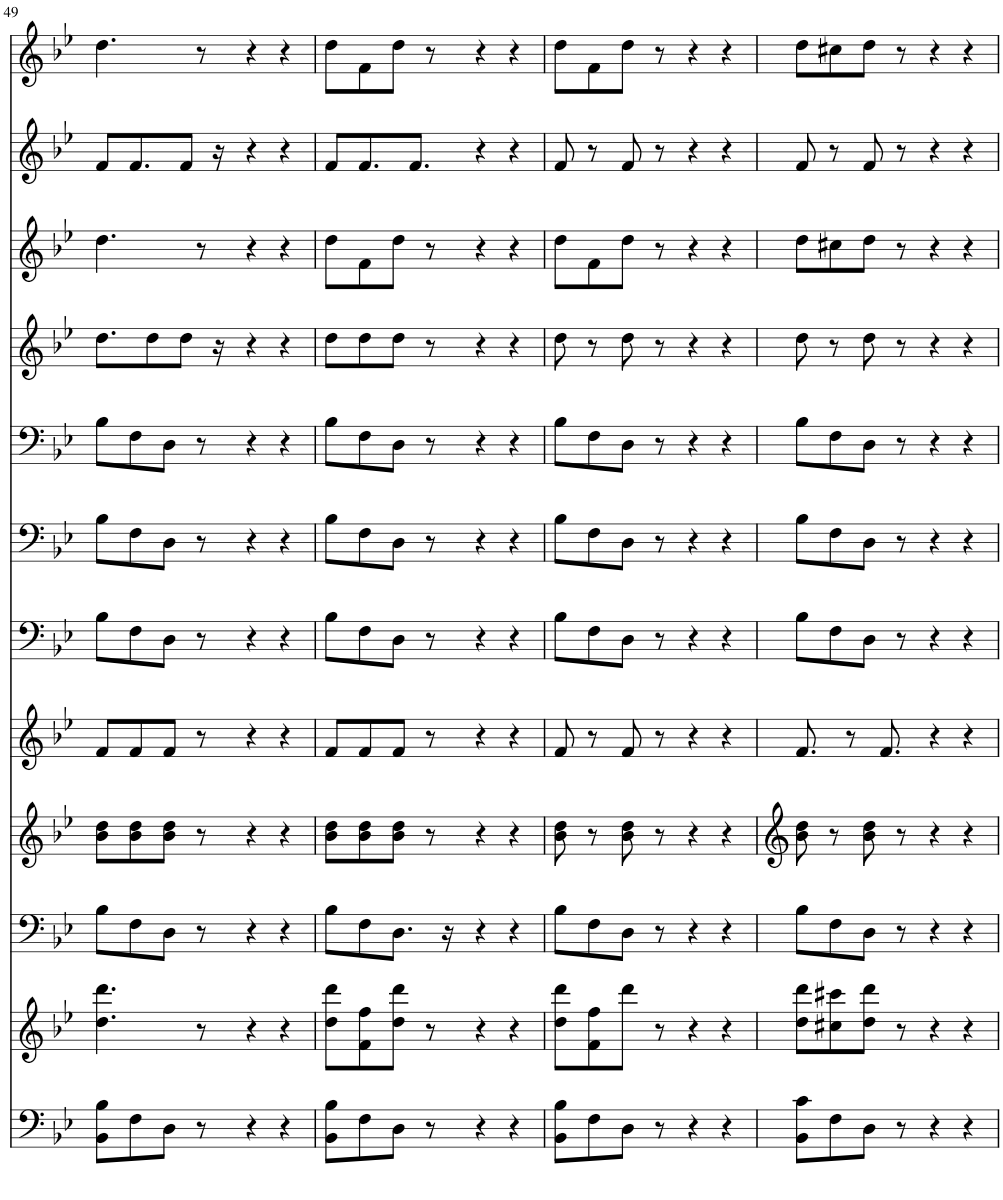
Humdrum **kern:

**kern	**kern	**kern	**kern	**kern	**kern	**kern	**kern	**kern	**kern	**kern	**kern
*part12	*part11	*part10	*part9	*part8	*part7	*part6	*part5	*part4	*part3	*part2	*part1
*staff12	*staff11	*staff10	*staff9	*staff8	*staff7	*staff6	*staff5	*staff4	*staff3	*staff2	*staff1
*I"Piano	*I"Piano	*I"Piano	*I"Piano	*I"Piano	*I"Piano	*I"Piano	*I"Piano	*I"Piano	*I"Piano	*I"Piano	*I"Piano
*I'Pno	*I'Pno	*I'Pno	*I'Pno	*I'Pno	*I'Pno	*I'Pno	*I'Pno	*I'Pno	*I'Pno	*I'Pno	*I'Pno
!!LO:PB:g=z
*clefF4	*clefG2	*clefF4	*clefG2	*clefG2	*clefF4	*clefF4	*clefF4	*clefG1	*clefG2	*clefG2	*clefG2
*k[b-e-]	*k[b-e-]	*k[b-e-]	*k[b-e-]	*k[b-e-]	*k[b-e-]	*k[b-e-]	*k[b-e-]	*k[b-e-]	*k[b-e-]	*k[b-e-]	*k[b-e-]
=49	=49	=49	=49	=49	=49	=49	=49	=49	=49	=49	=49
8BB-\ 8B-\L	4.dd\ 4.ddd\	8B-\L	8b-\ 8dd\L	8f/L	8B-\L	8B-\L	8B-\L	8.dd\L	4.dd\	8f/L	4.dd\
8F\	.	8F\	8b-\ 8dd\	8f/	8F\	8F\	8F\	.	.	8.f/	.
.	.	.	.	.	.	.	.	8dd\	.	.	.
8D\J	.	8D\J	8b-\ 8dd\J	8f/J	8D\J	8D\J	8D\J	.	.	.	.
.	.	.	.	.	.	.	.	8dd\J	.	8f/J	.
8r	8r	8r	8r	8r	8r	8r	8r	.	8r	.	8r
.	.	.	.	.	.	.	.	16r	.	16r	.
4r	4r	4r	4r	4r	4r	4r	4r	4r	4r	4r	4r
4r	4r	4r	4r	4r	4r	4r	4r	4r	4r	4r	4r
=50	=50	=50	=50	=50	=50	=50	=50	=50	=50	=50	=50
8BB-\ 8B-\L	8dd\ 8ddd\L	8B-\L	8b-\ 8dd\L	8f/L	8B-\L	8B-\L	8B-\L	8dd\L	8dd\L	8f/L	8dd\L
8F\	8f\ 8ff\	8F\	8b-\ 8dd\	8f/	8F\	8F\	8F\	8dd\	8f\	8.f/	8f\
8D\J	8dd\ 8ddd\J	8.D\J	8b-\ 8dd\J	8f/J	8D\J	8D\J	8D\J	8dd\J	8dd\J	.	8dd\J
.	.	.	.	.	.	.	.	.	.	8.f/J	.
8r	8r	.	8r	8r	8r	8r	8r	8r	8r	.	8r
.	.	16r	.	.	.	.	.	.	.	.	.
4r	4r	4r	4r	4r	4r	4r	4r	4r	4r	4r	4r
4r	4r	4r	4r	4r	4r	4r	4r	4r	4r	4r	4r
=51	=51	=51	=51	=51	=51	=51	=51	=51	=51	=51	=51
8BB-\ 8B-\L	8dd\ 8ddd\L	8B-\L	8b-\ 8dd\	8f/	8B-\L	8B-\L	8B-\L	8dd\	8dd\L	8f/	8dd\L
8F\	8f\ 8ff\	8F\	8r	8r	8F\	8F\	8F\	8r	8f\	8r	8f\
8D\J	8ddd\J	8D\J	8b-\ 8dd\	8f/	8D\J	8D\J	8D\J	8dd\	8dd\J	8f/	8dd\J
8r	8r	8r	8r	8r	8r	8r	8r	8r	8r	8r	8r
4r	4r	4r	4r	4r	4r	4r	4r	4r	4r	4r	4r
4r	4r	4r	4r	4r	4r	4r	4r	4r	4r	4r	4r
=52	=52	=52	=52	=52	=52	=52	=52	=52	=52	=52	=52
8BB-\ 8c\L	8dd\ 8ddd\L	8B-\L	8b-\ 8dd\	8.f/	8B-\L	8B-\L	8B-\L	8dd\	8dd\L	8f/	8dd\L
8F\	8cc#X\ 8ccc#X\	8F\	8r	.	8F\	8F\	8F\	8r	8cc#X\	8r	8cc#X\
.	.	.	.	8r	.	.	.	.	.	.	.
8D\J	8dd\ 8ddd\J	8D\J	8b-\ 8dd\	.	8D\J	8D\J	8D\J	8dd\	8dd\J	8f/	8dd\J
.	.	.	.	8.f/	.	.	.	.	.	.	.
8r	8r	8r	8r	.	8r	8r	8r	8r	8r	8r	8r
4r	4r	4r	4r	4r	4r	4r	4r	4r	4r	4r	4r
4r	4r	4r	4r	4r	4r	4r	4r	4r	4r	4r	4r
=	=	=	=	=	=	=	=	=	=	=	=
*-	*-	*-	*-	*-	*-	*-	*-	*-	*-	*-	*-
